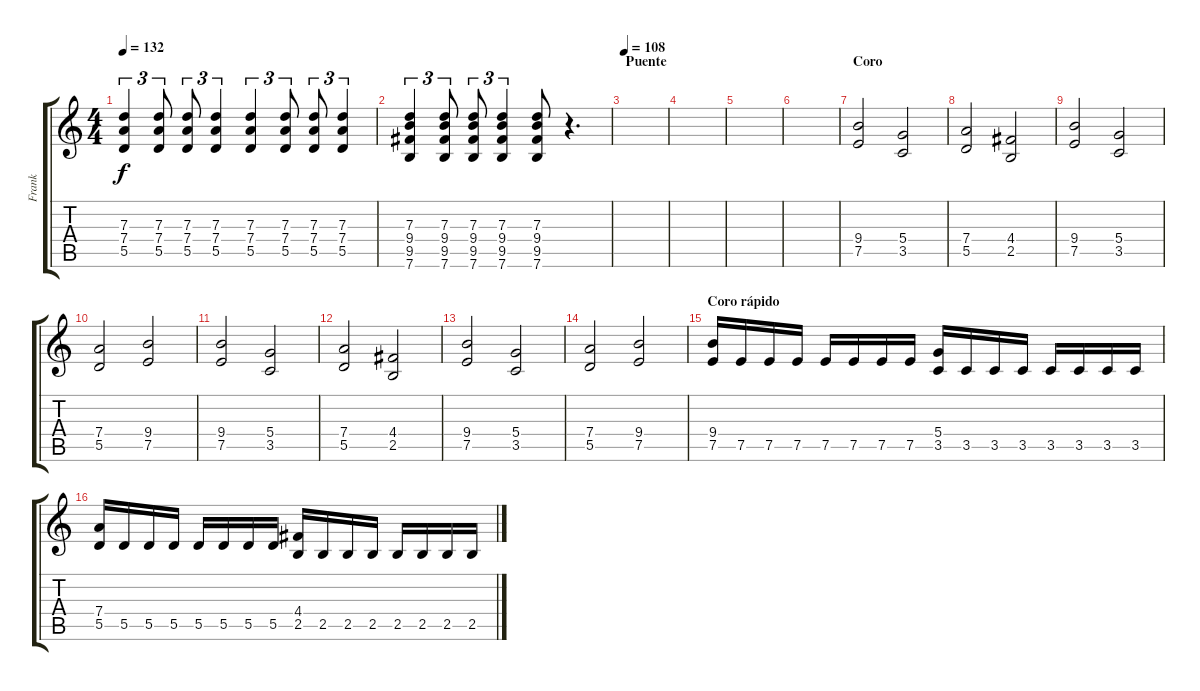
\track ("Frank" "Frank") {instrument distortionguitar}
\staff {score tabs}
\tuning (E4 B3 G3 D3 A2 E2) {hide}
\ts (4 4)
\tempo 132
\clef g2
\ks c
(7.3 7.4 5.5).4{tu (3 2) dy f} (7.3 7.4 5.5).8{tu (3 2)} (7.3 7.4 5.5).8{tu (3 2)} (7.3 7.4 5.5).4{tu (3 2)} (7.3 7.4 5.5).4{tu (3 2)} (7.3 7.4 5.5).8{tu (3 2)} (7.3 7.4 5.5).8{tu (3 2)} (7.3 7.4 5.5).4{tu (3 2)} |
(7.3 9.4 9.5 7.6).4{tu (3 2)} (7.3 9.4 9.5 7.6).8{tu (3 2)} (7.3 9.4 9.5 7.6).8{tu (3 2)} (7.3 9.4 9.5 7.6).4{tu (3 2)} (7.3 9.4 9.5 7.6).8 r.4{d} |
\section ("" "Puente")
\tempo 108
|
|
|
|
\section ("" "Coro")
(9.4 7.5).2{volume 11 instrument distortionguitar} (5.4 3.5).2 |
(7.4 5.5).2 (4.4 2.5).2 |
(9.4 7.5).2 (5.4 3.5).2 |
(7.4 5.5).2 (9.4 7.5).2 |
(9.4 7.5).2 (5.4 3.5).2 |
(7.4 5.5).2 (4.4 2.5).2 |
(9.4 7.5).2 (5.4 3.5).2 |
(7.4 5.5).2 (9.4 7.5).2 |
\section ("" "Coro rápido")
(9.4 7.5).16 7.5.16 7.5.16 7.5.16 7.5.16 7.5.16 7.5.16 7.5.16 (5.4 3.5).16 3.5.16 3.5.16 3.5.16 3.5.16 3.5.16 3.5.16 3.5.16 |
(7.4 5.5).16 5.5.16 5.5.16 5.5.16 5.5.16 5.5.16 5.5.16 5.5.16 (4.4 2.5).16 2.5.16 2.5.16 2.5.16 2.5.16 2.5.16 2.5.16 2.5.16
